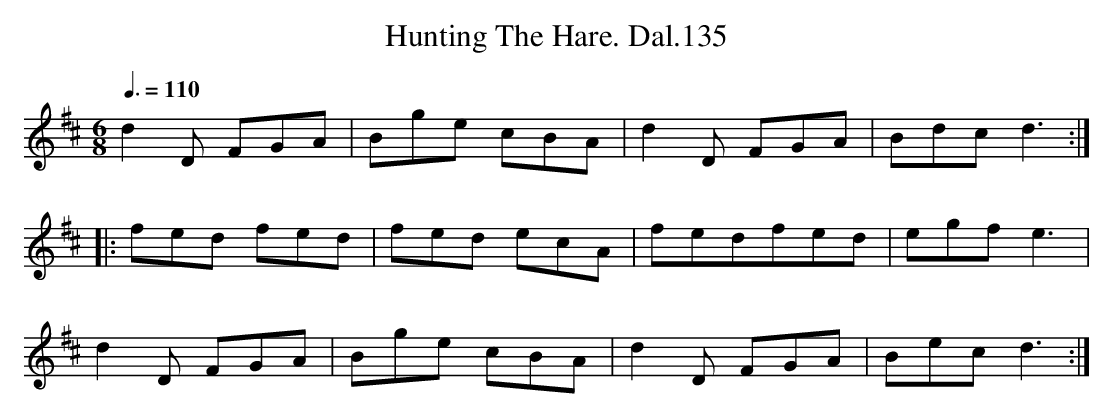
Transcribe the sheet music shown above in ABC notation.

X:1
T:Hunting The Hare. Dal.135
M:6/8
L:1/8
Q:3/8=110
K:D
d2D FGA|Bge cBA|d2D FGA|Bdc d3:|
|:fed fed|fed ecA|fedfed|egf e3|
d2D FGA|Bge cBA|d2D FGA|Bec d3:|
